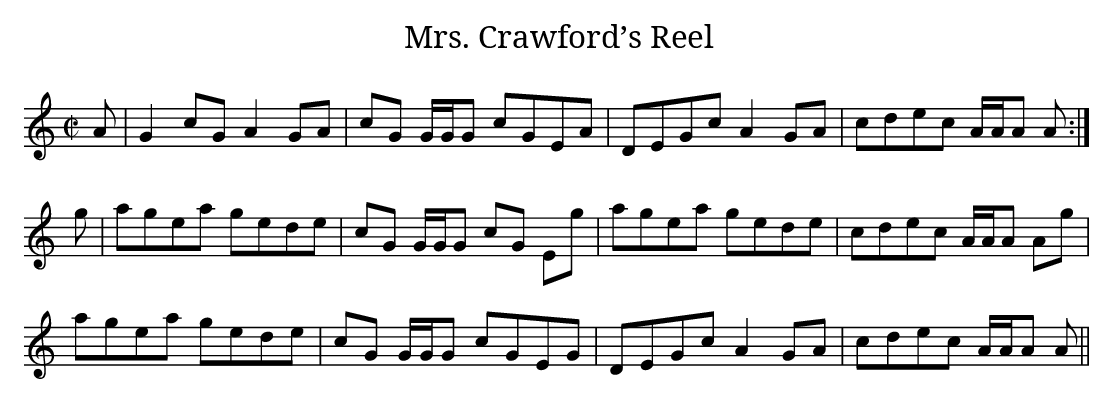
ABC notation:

X:1
T:Mrs. Crawford’s Reel
M:C|
L:1/8
K:C
A|G2 cG A2 GA|cG G/G/G cGEA|DEGc A2 GA|cdec A/A/A A:|
g|agea gede|cG G/G/G cG Eg|agea gede|cdec A/A/A Ag|
agea gede|cG G/G/G cGEG|DEGc A2 GA|cdec A/A/A A||
